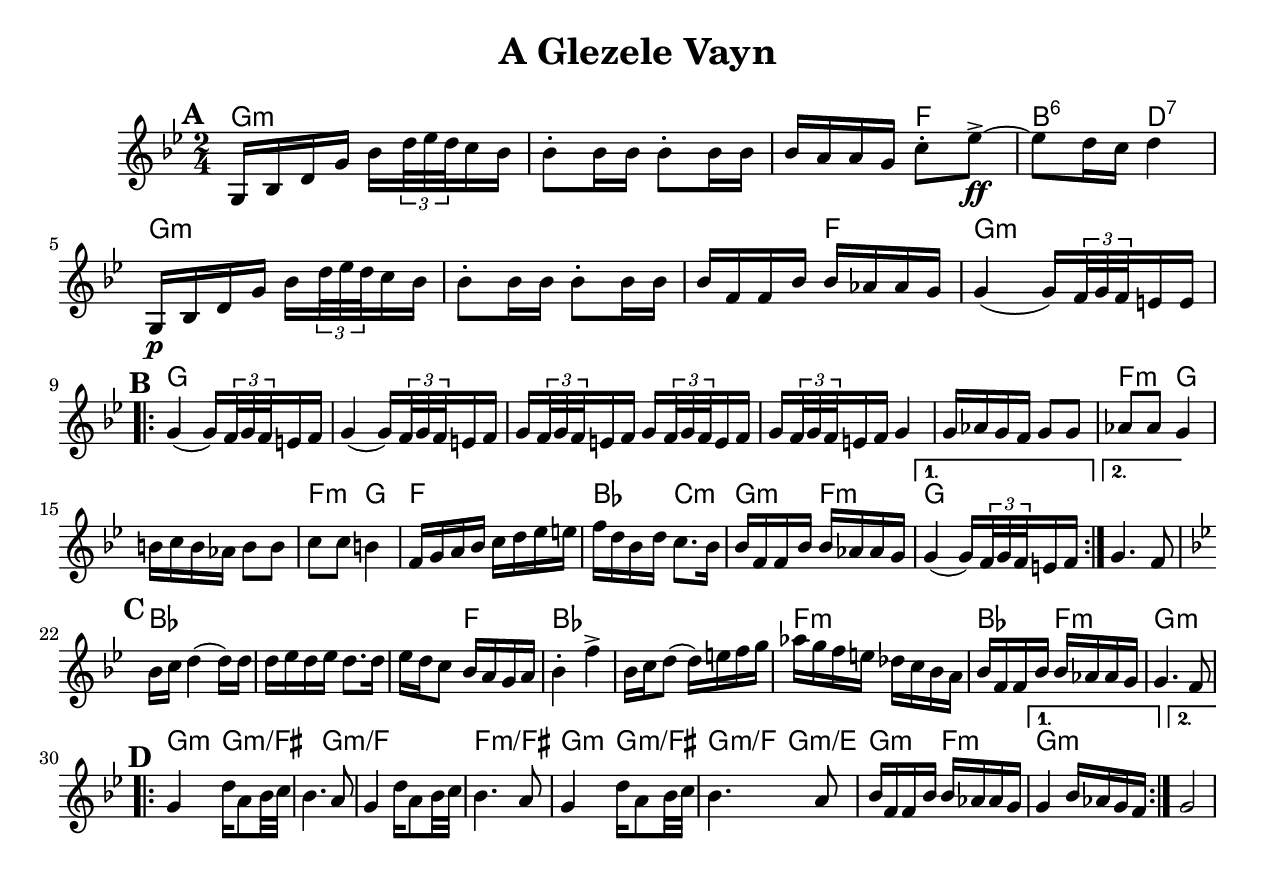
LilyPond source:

\version "2.18.0"
\include "english.ly"
\paper{
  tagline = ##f
  print-all-headers = ##t
  #(set-paper-size "letter")
}
date = #(strftime "%d-%m-%Y" (localtime (current-time)))

%\markup{ \italic{ " Updated " \date  }  }

%\markup{ Got something to say? }

global = {
  \clef treble
  \key g \minor
  \time 2/4
  \set Score.markFormatter = #format-mark-box-alphabet
}

%#################################### Melody ########################
melody = \relative c' {
  \global
  %\partial 16*3 a16 d f   %lead in notes


  \mark \default
  g16 bf d g bf \tuplet 3/2 {d32 ef d}c16 bf|
  bf8-. bf16 bf bf8-. bf16 bf |
  bf16 a a g c8-. ef~->\ff
  ef8 d16 c d4|

  g,,16\p bf d g bf \tuplet 3/2 {d32 ef d}c16 bf|
  bf8-. bf16 bf bf8-. bf16 bf |
  bf16 f f bf bf af af g
  g4(g16) \tuplet 3/2{f32 g f} e16 e|
  \break
  %\alternative { { }{ } }

  \repeat volta 2{
    \mark \default
    %flat a 7th, flat e 3rd, b is natural!
    \relative c' {
      \set Staff.keySignature = #`(( 2 . ,FLAT)
                                   (5 . ,FLAT)
                                   )
      g'4(g16) \tuplet 3/2{f32 g f} e16 f|
      g4(g16) \tuplet 3/2{f32 g f} e16 f|
      \repeat unfold 3{
        g16 \tuplet 3/2{f32 g f} e16 f
      } g4|
      g16 af g f g8 g|
      af8 af g4|

      b16 c b af b8 b
      c8 c b4
      f16 g a bf c d ef e|
      f16 d bf d c8. bf16|
      bf16 f f bf bf af af g

    }
  }
  \alternative {
    {g4(g16) \tuplet 3/2{f32 g f} e16 f| }
    {g4. f8 }
  }
  \break


  \key g \minor
  \mark \default
  bf16 c d4(d16) d
  d16 ef d ef d8. d16|
  ef16 d c8 bf16 a g a|
  bf4-. f'4->
  bf,16 c d8(d16)e f g|
  af16 g f e df c bf a|
  bf16 f f bf bf af af g|
  g4. f8|
  \break

  \repeat volta 2{
    \mark \default
    g4 d'16 a8 bf32 c
    bf4. a8
    g4 d'16 a8 bf32 c
    bf4. a8
    g4 d'16 a8 bf32 c
    bf4. a8
    bf16 f f bf bf af af g

  }
  \alternative {
    {g4 bf16 af g f}
    {g2}
  }
} %end music block
%################################# Lyrics #####################
%\addlyrics{  }
%################################# Chords #######################
harmonies = \chordmode {
  g4*5:m
  f4
  b4:6
  d4:7
  g4*5:m
  f4
  g2:m
  %B
  g2*5
  f4:m
  g4*3
  f4:m
  g4
  f2
  bf4
  c4:m
  g4:m
  f4:m
  g2*2
  %C
  bf4*5
  f4
  bf4*4
  f2:m
  bf4
  f4:m
  g2:m
  %d
  g4:m
  g2:m/fs
  g4*3:m/f
  f2:m/fs
  g4:m g4:m/fs
  g4:m/f g4:m/e
  g4:m
  f4:m
  g2*2:m
  %{  old chords
  g2*3:m
  c4:m g4:m
  g2*2:m
  bf4 f4:m
  g2:m %end section
  g2*5
  f4:m g4*3
  c4:m g4
  f2
  bf4
  c4:m
  bf4 f4:m
  g2*2:m %end section
  bf2*2
  c4:m f4
  bf4*7
  f4:m
  g2:m%end section
  %odd chords later
  g2*6:m
  bf4 f4:m
  g1*2:m
  %}
}

\score {
  <<
    \new ChordNames {
      \set chordChanges = ##t
      \harmonies
    }
    \new Staff \melody
  >>
  \header{
    title= "A Glezele Vayn"
    subtitle=""
    composer= ""
    instrument =""
    arranger= ""
  }
  \layout{indent = 1.0\cm}
  \midi {
    \tempo 4 = 120

    % \midi { }
  }
}
%{
  % more verses:
  \markup{}
  \markup {
  \fill-line {
  \hspace #0.1 % distance from left margin
  \column {
  \line { "1."
  \column {
  ""
  }
  }
  \hspace #0.2 % vertical distance between verses
  \line { "2."
  \column {
  ""
  }
  }
  }
  \hspace #0.1  % horiz. distance between columns
  \column {
  \line { "3."
  \column {
  ""
  }
  }
  \hspace #0.2 % distance between verses
  \line { "4."
  \column {
  ""
  }
  }
  }
  \hspace #0.1 % distance to right margin
  }
  }

%}
